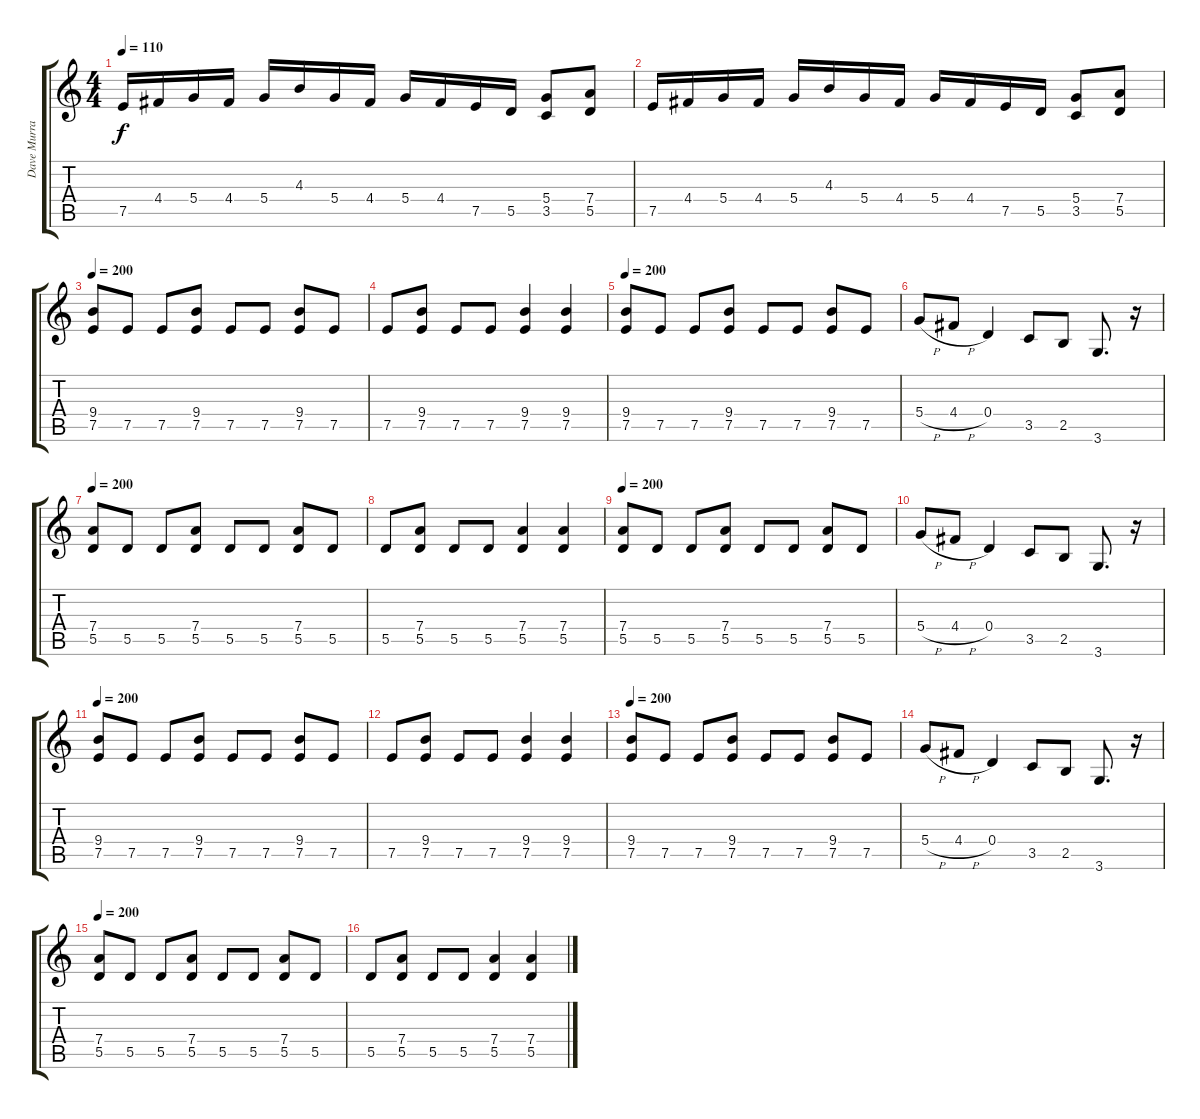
\track ("Dave Murray" "Dave Murra") {instrument overdrivenguitar}
\staff {score tabs}
\tuning (E4 B3 G3 D3 A2 E2) {hide}
\ts (4 4)
\tempo 110
\clef g2
\ks c
7.5.16{dy f} 4.4.16 5.4.16 4.4.16 5.4.16 4.3.16 5.4.16 4.4.16 5.4.16 4.4.16 7.5.16 5.5.16 (5.4 3.5).8 (7.4 5.5).8 |
7.5.16 4.4.16 5.4.16 4.4.16 5.4.16 4.3.16 5.4.16 4.4.16 5.4.16 4.4.16 7.5.16 5.5.16 (5.4 3.5).8 (7.4 5.5).8 |
\tempo 200
(9.4 7.5).8 7.5.8 7.5.8 (9.4 7.5).8 7.5.8 7.5.8 (9.4 7.5).8 7.5.8 |
7.5.8 (9.4 7.5).8 7.5.8 7.5.8 (9.4 7.5).4 (9.4 7.5).4 |
\tempo 200
(9.4 7.5).8 7.5.8 7.5.8 (9.4 7.5).8 7.5.8 7.5.8 (9.4 7.5).8 7.5.8 |
5.4{h}.8 4.4{h}.8 0.4.4 3.5.8 2.5.8 3.6.8{d} r.16 |
\tempo 200
(7.4 5.5).8 5.5.8 5.5.8 (7.4 5.5).8 5.5.8 5.5.8 (7.4 5.5).8 5.5.8 |
5.5.8 (7.4 5.5).8 5.5.8 5.5.8 (7.4 5.5).4 (7.4 5.5).4 |
\tempo 200
(7.4 5.5).8 5.5.8 5.5.8 (7.4 5.5).8 5.5.8 5.5.8 (7.4 5.5).8 5.5.8 |
5.4{h}.8 4.4{h}.8 0.4.4 3.5.8 2.5.8 3.6.8{d} r.16 |
\tempo 200
(9.4 7.5).8 7.5.8 7.5.8 (9.4 7.5).8 7.5.8 7.5.8 (9.4 7.5).8 7.5.8 |
7.5.8 (9.4 7.5).8 7.5.8 7.5.8 (9.4 7.5).4 (9.4 7.5).4 |
\tempo 200
(9.4 7.5).8 7.5.8 7.5.8 (9.4 7.5).8 7.5.8 7.5.8 (9.4 7.5).8 7.5.8 |
5.4{h}.8 4.4{h}.8 0.4.4 3.5.8 2.5.8 3.6.8{d} r.16 |
\tempo 200
(7.4 5.5).8 5.5.8 5.5.8 (7.4 5.5).8 5.5.8 5.5.8 (7.4 5.5).8 5.5.8 |
5.5.8 (7.4 5.5).8 5.5.8 5.5.8 (7.4 5.5).4 (7.4 5.5).4
